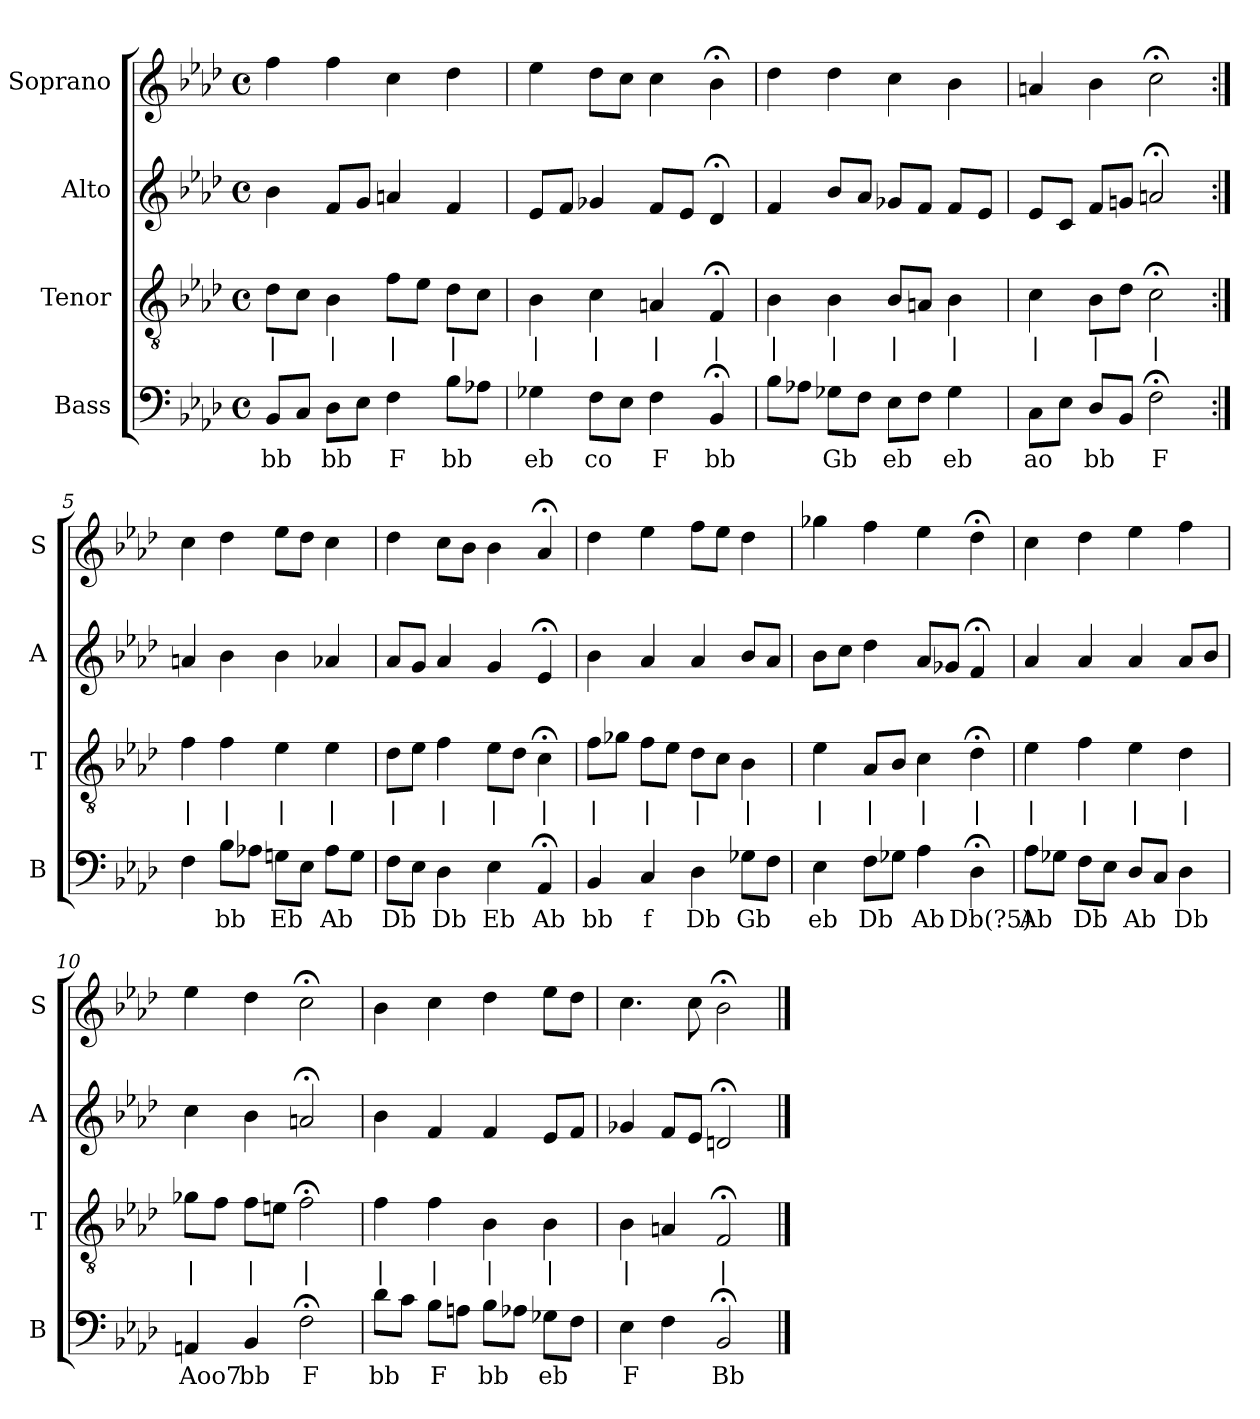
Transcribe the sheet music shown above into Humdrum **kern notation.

**kern	**text	**kern	**text	**kern	**kern
*part4	*part4	*part3	*part3	*part2	*part1
*staff4	*staff4	*staff3	*staff3	*staff2	*staff1
*I"Bass	*	*I"Tenor	*	*I"Alto	*I"Soprano
*I'B	*	*I'T	*	*I'A	*I'S
*clefF4	*	*clefGv2	*	*clefG2	*clefG2
*k[b-e-a-d-]	*	*k[b-e-a-d-]	*	*k[b-e-a-d-]	*k[b-e-a-d-]
*B-:dor	*	*B-:dor	*	*B-:dor	*B-:dor
*M4/4	*	*M4/4	*	*M4/4	*M4/4
*met(c)	*	*met(c)	*	*met(c)	*met(c)
*MM100	*	*MM100	*	*MM100	*MM100
=1	=1	=1	=1	=1	=1
8BB-L	bb	8d-L	|	4b-	4ff
8CJ	.	8cJ	.	.	.
8D-L	bb	4B-	|	8fL	4ff
8E-J	.	.	.	8gJ	.
4F	F	8fL	|	4an	4cc
.	.	8e-J	.	.	.
8B-L	bb	8d-L	|	4f	4dd-
8A-XJ	.	8cJ	.	.	.
=2	=2	=2	=2	=2	=2
4G-X	eb	4B-	|	8e-L	4ee-
.	.	.	.	8fJ	.
8FL	co	4c	|	4g-X	8dd-L
8E-J	.	.	.	.	8ccJ
4F	F	4An	|	8fL	4cc
.	.	.	.	8e-J	.
4BB-;<	bb	4F;<	|	4d-;<	4b-;<
=3	=3	=3	=3	=3	=3
8B-L	.	4B-	|	4f	4dd-
8A-XJ	.	.	.	.	.
8G-XL	Gb	4B-	|	8b-L	4dd-
8FJ	.	.	.	8a-J	.
8E-L	eb	8B-L	|	8g-XL	4cc
8FJ	.	8AnJ	.	8fJ	.
4G-	eb	4B-	|	8fL	4b-
.	.	.	.	8e-J	.
=4	=4	=4	=4	=4	=4
8CL	ao	4c	|	8e-L	4an
8E-J	.	.	.	8cJ	.
8D-L	bb	8B-L	|	8fL	4b-
8BB-J	.	8d-J	.	8gnJ	.
2F;<	F	2c;<	|	2an;<	2cc;<
=5:|!	=5:|!	=5:|!	=5:|!	=5:|!	=5:|!
4F	.	4f	|	4an	4cc
8B-L	bb	4f	|	4b-	4dd-
8A-XJ	.	.	.	.	.
8GnL	Eb	4e-	|	4b-	8ee-L
8E-J	.	.	.	.	8dd-J
8A-L	Ab	4e-	|	4a-X	4cc
8GJ	.	.	.	.	.
=6	=6	=6	=6	=6	=6
8FL	Db	8d-L	|	8a-L	4dd-
8E-J	.	8e-J	.	8gJ	.
4D-	Db	4f	|	4a-	8ccL
.	.	.	.	.	8b-J
4E-	Eb	8e-L	|	4g	4b-
.	.	8d-J	.	.	.
4AA-;<	Ab	4c;<	|	4e-;<	4a-;<
=7	=7	=7	=7	=7	=7
4BB-	bb	8fL	|	4b-	4dd-
.	.	8g-XJ	.	.	.
4C	f	8fL	|	4a-	4ee-
.	.	8e-J	.	.	.
4D-	Db	8d-L	|	4a-	8ffL
.	.	8cJ	.	.	8ee-J
8G-XL	Gb	4B-	|	8b-L	4dd-
8FJ	.	.	.	8a-J	.
=8	=8	=8	=8	=8	=8
4E-	eb	4e-	|	8b-L	4gg-X
.	.	.	.	8ccJ	.
8FL	Db	8A-L	|	4dd-	4ff
8G-XJ	.	8B-J	.	.	.
4A-	Ab	4c	|	8a-L	4ee-
.	.	.	.	8g-XJ	.
4D-;<	Db(?5)	4d-;<	|	4f;<	4dd-;<
=9	=9	=9	=9	=9	=9
8A-L	Ab	4e-	|	4a-	4cc
8G-XJ	.	.	.	.	.
8FL	Db	4f	|	4a-	4dd-
8E-J	.	.	.	.	.
8D-L	Ab	4e-	|	4a-	4ee-
8CJ	.	.	.	.	.
4D-	Db	4d-	|	8a-L	4ff
.	.	.	.	8b-J	.
=10	=10	=10	=10	=10	=10
4AAn	Aoo7	8g-XL	|	4cc	4ee-
.	.	8fJ	.	.	.
4BB-	bb	8fL	|	4b-	4dd-
.	.	8enJ	.	.	.
2F;<	F	2f;<	|	2an;<	2cc;<
=11	=11	=11	=11	=11	=11
8d-L	bb	4f	|	4b-	4b-
8cJ	.	.	.	.	.
8B-L	F	4f	|	4f	4cc
8AnJ	.	.	.	.	.
8B-L	bb	4B-	|	4f	4dd-
8A-XJ	.	.	.	.	.
8G-XL	eb	4B-	|	8e-L	8ee-L
8FJ	.	.	.	8fJ	8dd-J
=12	=12	=12	=12	=12	=12
4E-	F	4B-	|	4g-X	4.cc
4F	.	4An	.	8fL	.
.	.	.	.	8e-J	8cc
2BB-;<	Bb	2F;<	|	2dn;<	2b-;<
==	==	==	==	==	==
*-	*-	*-	*-	*-	*-
